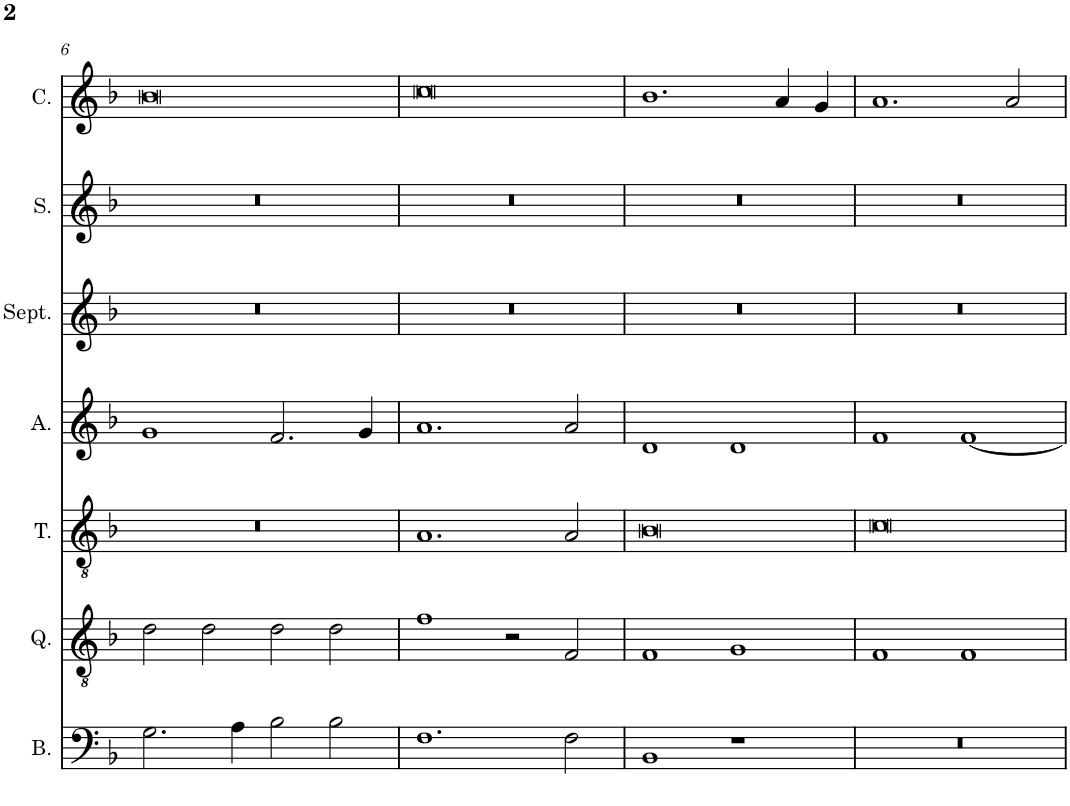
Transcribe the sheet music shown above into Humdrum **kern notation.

**kern	**kern	**kern	**kern	**kern	**kern	**kern
*part7	*part6	*part5	*part4	*part3	*part2	*part1
*staff7	*staff6	*staff5	*staff4	*staff3	*staff2	*staff1
*I"Bassus	*I"Quintus	*I"Tenor	*I"Altus	*I"Septimus	*I"Sextus	*I"Cantus
*I'B.	*I'Q.	*I'T.	*I'A.	*I'Sept.	*I'S.	*I'C.
!!LO:PB:g=z
*clefF4	*clefGv2	*clefGv2	*clefG2	*clefG2	*clefG2	*clefG2
*k[b-]	*k[b-]	*k[b-]	*k[b-]	*k[b-]	*k[b-]	*k[b-]
*F:	*F:	*F:	*F:	*F:	*F:	*F:
*M4/2	*M4/2	*M4/2	*M4/2	*M4/2	*M4/2	*M4/2
=6	=6	=6	=6	=6	=6	=6
2.G\	2d\	0r	1g	0r	0r	0b-
.	2d\	.	.	.	.	.
4A\	.	.	.	.	.	.
2B-\	2d\	.	2.f/	.	.	.
2B-\	2d\	.	.	.	.	.
.	.	.	4g/	.	.	.
=7	=7	=7	=7	=7	=7	=7
1.F	1f	1.A	1.a	0r	0r	0cc
.	2r	.	.	.	.	.
2F\	2F/	2A/	2a/	.	.	.
=8	=8	=8	=8	=8	=8	=8
1BB-	1F	0B-	1d	0r	0r	1.b-
1r	1G	.	1d	.	.	.
.	.	.	.	.	.	4a/
.	.	.	.	.	.	4g/
=9	=9	=9	=9	=9	=9	=9
0r	1F	0c	1f	0r	0r	1.a
.	1F	.	[1f	.	.	.
.	.	.	.	.	.	2a/
=	=	=	=	=	=	=
*-	*-	*-	*-	*-	*-	*-
